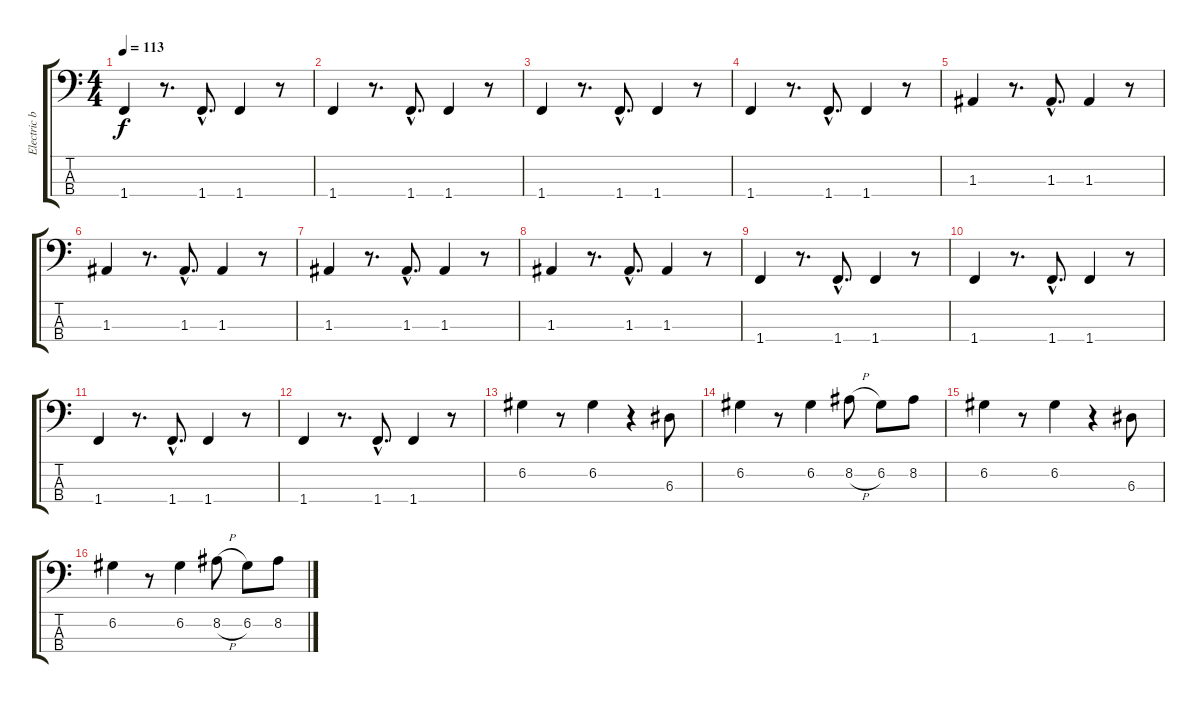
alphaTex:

\track ("Electric bass" "Electric b") {instrument electricbassfinger}
\staff {score tabs}
\tuning (G2 D2 A1 E1) {hide}
\ts (4 4)
\tempo 113
\clef f4
\ks c
1.4.4{dy f} r.8{d} 1.4{hac}.8{d} 1.4.4 r.8 |
1.4.4 r.8{d} 1.4{hac}.8{d} 1.4.4 r.8 |
1.4.4 r.8{d} 1.4{hac}.8{d} 1.4.4 r.8 |
1.4.4 r.8{d} 1.4{hac}.8{d} 1.4.4 r.8 |
1.3.4 r.8{d} 1.3{hac}.8{d} 1.3.4 r.8 |
1.3.4 r.8{d} 1.3{hac}.8{d} 1.3.4 r.8 |
1.3.4 r.8{d} 1.3{hac}.8{d} 1.3.4 r.8 |
1.3.4 r.8{d} 1.3{hac}.8{d} 1.3.4 r.8 |
1.4.4 r.8{d} 1.4{hac}.8{d} 1.4.4 r.8 |
1.4.4 r.8{d} 1.4{hac}.8{d} 1.4.4 r.8 |
1.4.4 r.8{d} 1.4{hac}.8{d} 1.4.4 r.8 |
1.4.4 r.8{d} 1.4{hac}.8{d} 1.4.4 r.8 |
6.2.4 r.8 6.2.4 r.4 6.3.8 |
6.2.4 r.8 6.2.4 8.2{h}.8 6.2.8 8.2.8 |
6.2.4 r.8 6.2.4 r.4 6.3.8 |
6.2.4 r.8 6.2.4 8.2{h}.8 6.2.8 8.2.8
